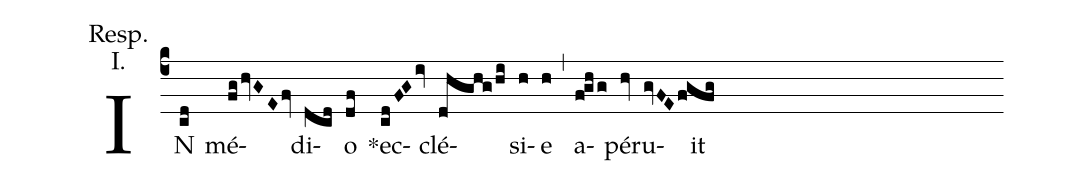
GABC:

annotation: Resp.;
annotation: I.;
%%
(c4)
IN(cd) mé(fghvGEfv)di(dcd)o(df) *ec(cdFGiv)clé(dhghghi)si(h)e(h) (,)
a(fghg)pé(hv)ru(gvFEfgfg)it()
